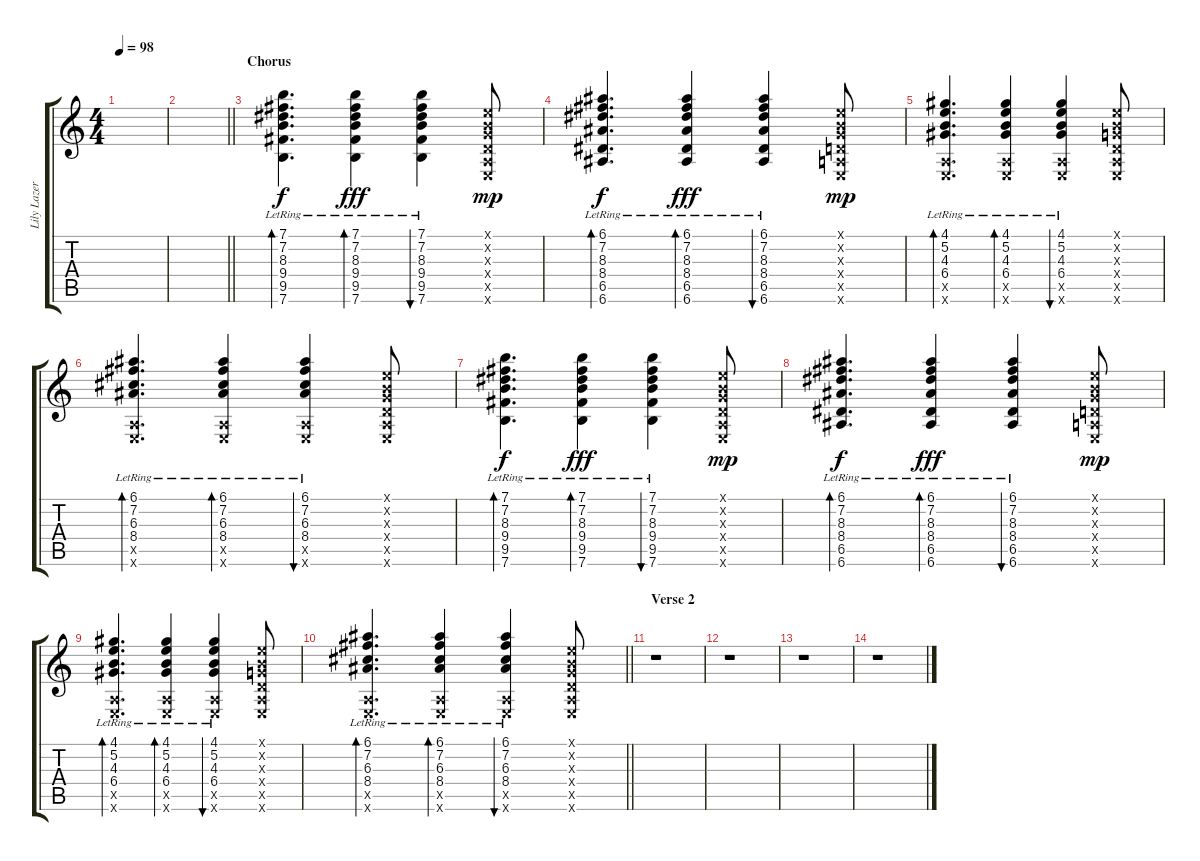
\track ("Lily Lazer (Guitar)" "Lily Lazer") {instrument acousticguitarsteel}
\staff {score tabs}
\tuning (E4 B3 G3 D3 A2 E2) {hide}
\ts (4 4)
\tempo 98
\clef g2
\ks c
|
\barLineRight lightlight
|
\section ("" "Chorus")
(7.1{lr} 7.2{lr} 8.3{lr} 9.4{lr} 9.5{lr} 7.6{lr}).4{d bd 60 dy f} (7.1{lr} 7.2{lr} 8.3{lr} 9.4{lr} 9.5{lr} 7.6{lr}).4{bd 60 dy fff} (7.1{lr} 7.2{lr} 8.3{lr} 9.4{lr} 9.5{lr} 7.6{lr}).4{bu 60} (0.1{x} 0.2{x} 0.3{x} 0.4{x} 0.5{x} 0.6{x}).8{dy mp} |
(6.1{lr} 7.2{lr} 8.3{lr} 8.4{lr} 6.5{lr} 6.6{lr}).4{d bd 60 dy f} (6.1{lr} 7.2{lr} 8.3{lr} 8.4{lr} 6.5{lr} 6.6{lr}).4{bd 60 dy fff} (6.1{lr} 7.2{lr} 8.3{lr} 8.4{lr} 6.5{lr} 6.6{lr}).4{bu 60} (0.1{x} 0.2{x} 0.3{x} 0.4{x} 0.5{x} 0.6{x}).8{dy mp} |
(4.1{lr} 5.2{lr} 4.3{lr} 6.4{lr} 0.5{x} 0.6{x}).4{d bd 60} (4.1{lr} 5.2{lr} 4.3{lr} 6.4{lr} 0.5{x} 0.6{x}).4{bd 60} (4.1{lr} 5.2{lr} 4.3{lr} 6.4{lr} 0.5{x} 0.6{x}).4{bu 60} (0.1{x} 0.2{x} 0.3{x} 0.4{x} 0.5{x} 0.6{x}).8 |
(6.1{lr} 7.2{lr} 6.3{lr} 8.4{lr} 0.5{x} 0.6{x}).4{d bd 60} (6.1{lr} 7.2{lr} 6.3{lr} 8.4{lr} 0.5{x} 0.6{x}).4{bd 60} (6.1{lr} 7.2{lr} 6.3{lr} 8.4{lr} 0.5{x} 0.6{x}).4{bu 60} (0.1{x} 0.2{x} 0.3{x} 0.4{x} 0.5{x} 0.6{x}).8 |
(7.1{lr} 7.2{lr} 8.3{lr} 9.4{lr} 9.5{lr} 7.6{lr}).4{d bd 60 dy f} (7.1{lr} 7.2{lr} 8.3{lr} 9.4{lr} 9.5{lr} 7.6{lr}).4{bd 60 dy fff} (7.1{lr} 7.2{lr} 8.3{lr} 9.4{lr} 9.5{lr} 7.6{lr}).4{bu 60} (0.1{x} 0.2{x} 0.3{x} 0.4{x} 0.5{x} 0.6{x}).8{dy mp} |
(6.1{lr} 7.2{lr} 8.3{lr} 8.4{lr} 6.5{lr} 6.6{lr}).4{d bd 60 dy f} (6.1{lr} 7.2{lr} 8.3{lr} 8.4{lr} 6.5{lr} 6.6{lr}).4{bd 60 dy fff} (6.1{lr} 7.2{lr} 8.3{lr} 8.4{lr} 6.5{lr} 6.6{lr}).4{bu 60} (0.1{x} 0.2{x} 0.3{x} 0.4{x} 0.5{x} 0.6{x}).8{dy mp} |
(4.1{lr} 5.2{lr} 4.3{lr} 6.4{lr} 0.5{x} 0.6{x}).4{d bd 60} (4.1{lr} 5.2{lr} 4.3{lr} 6.4{lr} 0.5{x} 0.6{x}).4{bd 60} (4.1{lr} 5.2{lr} 4.3{lr} 6.4{lr} 0.5{x} 0.6{x}).4{bu 60} (0.1{x} 0.2{x} 0.3{x} 0.4{x} 0.5{x} 0.6{x}).8 |
\barLineRight lightlight
(6.1{lr} 7.2{lr} 6.3{lr} 8.4{lr} 0.5{x} 0.6{x}).4{d bd 60} (6.1{lr} 7.2{lr} 6.3{lr} 8.4{lr} 0.5{x} 0.6{x}).4{bd 60} (6.1{lr} 7.2{lr} 6.3{lr} 8.4{lr} 0.5{x} 0.6{x}).4{bu 60} (0.1{x} 0.2{x} 0.3{x} 0.4{x} 0.5{x} 0.6{x}).8 |
\section ("" "Verse 2")
r.1 |
r.1 |
r.1 |
r.1
